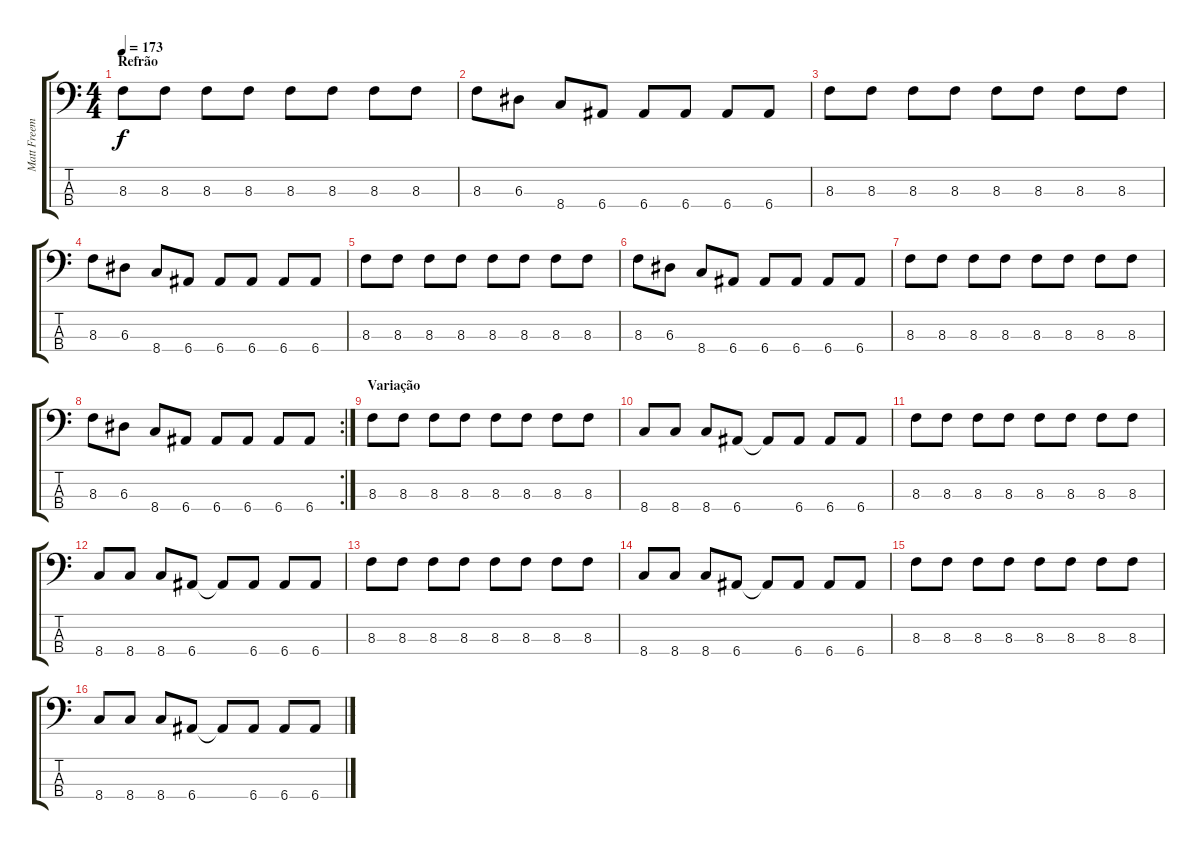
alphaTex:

\track ("Matt Freeman" "Matt Freem") {instrument electricbasspick}
\staff {score tabs}
\tuning (G2 D2 A1 E1) {hide}
\ts (4 4)
\section ("" "Refrão")
\tempo 173
\clef f4
\ks c
8.3.8{dy f} 8.3.8 8.3.8 8.3.8 8.3.8 8.3.8 8.3.8 8.3.8 |
8.3.8 6.3.8 8.4.8 6.4.8 6.4.8 6.4.8 6.4.8 6.4.8 |
8.3.8 8.3.8 8.3.8 8.3.8 8.3.8 8.3.8 8.3.8 8.3.8 |
8.3.8 6.3.8 8.4.8 6.4.8 6.4.8 6.4.8 6.4.8 6.4.8 |
8.3.8 8.3.8 8.3.8 8.3.8 8.3.8 8.3.8 8.3.8 8.3.8 |
8.3.8 6.3.8 8.4.8 6.4.8 6.4.8 6.4.8 6.4.8 6.4.8 |
8.3.8 8.3.8 8.3.8 8.3.8 8.3.8 8.3.8 8.3.8 8.3.8 |
\rc 2
8.3.8 6.3.8 8.4.8 6.4.8 6.4.8 6.4.8 6.4.8 6.4.8 |
\section ("" "Variação")
8.3.8 8.3.8 8.3.8 8.3.8 8.3.8 8.3.8 8.3.8 8.3.8 |
8.4.8 8.4.8 8.4.8 6.4.8 6.4{t}.8 6.4.8 6.4.8 6.4.8 |
8.3.8 8.3.8 8.3.8 8.3.8 8.3.8 8.3.8 8.3.8 8.3.8 |
8.4.8 8.4.8 8.4.8 6.4.8 6.4{t}.8 6.4.8 6.4.8 6.4.8 |
8.3.8 8.3.8 8.3.8 8.3.8 8.3.8 8.3.8 8.3.8 8.3.8 |
8.4.8 8.4.8 8.4.8 6.4.8 6.4{t}.8 6.4.8 6.4.8 6.4.8 |
8.3.8 8.3.8 8.3.8 8.3.8 8.3.8 8.3.8 8.3.8 8.3.8 |
8.4.8 8.4.8 8.4.8 6.4.8 6.4{t}.8 6.4.8 6.4.8 6.4.8
